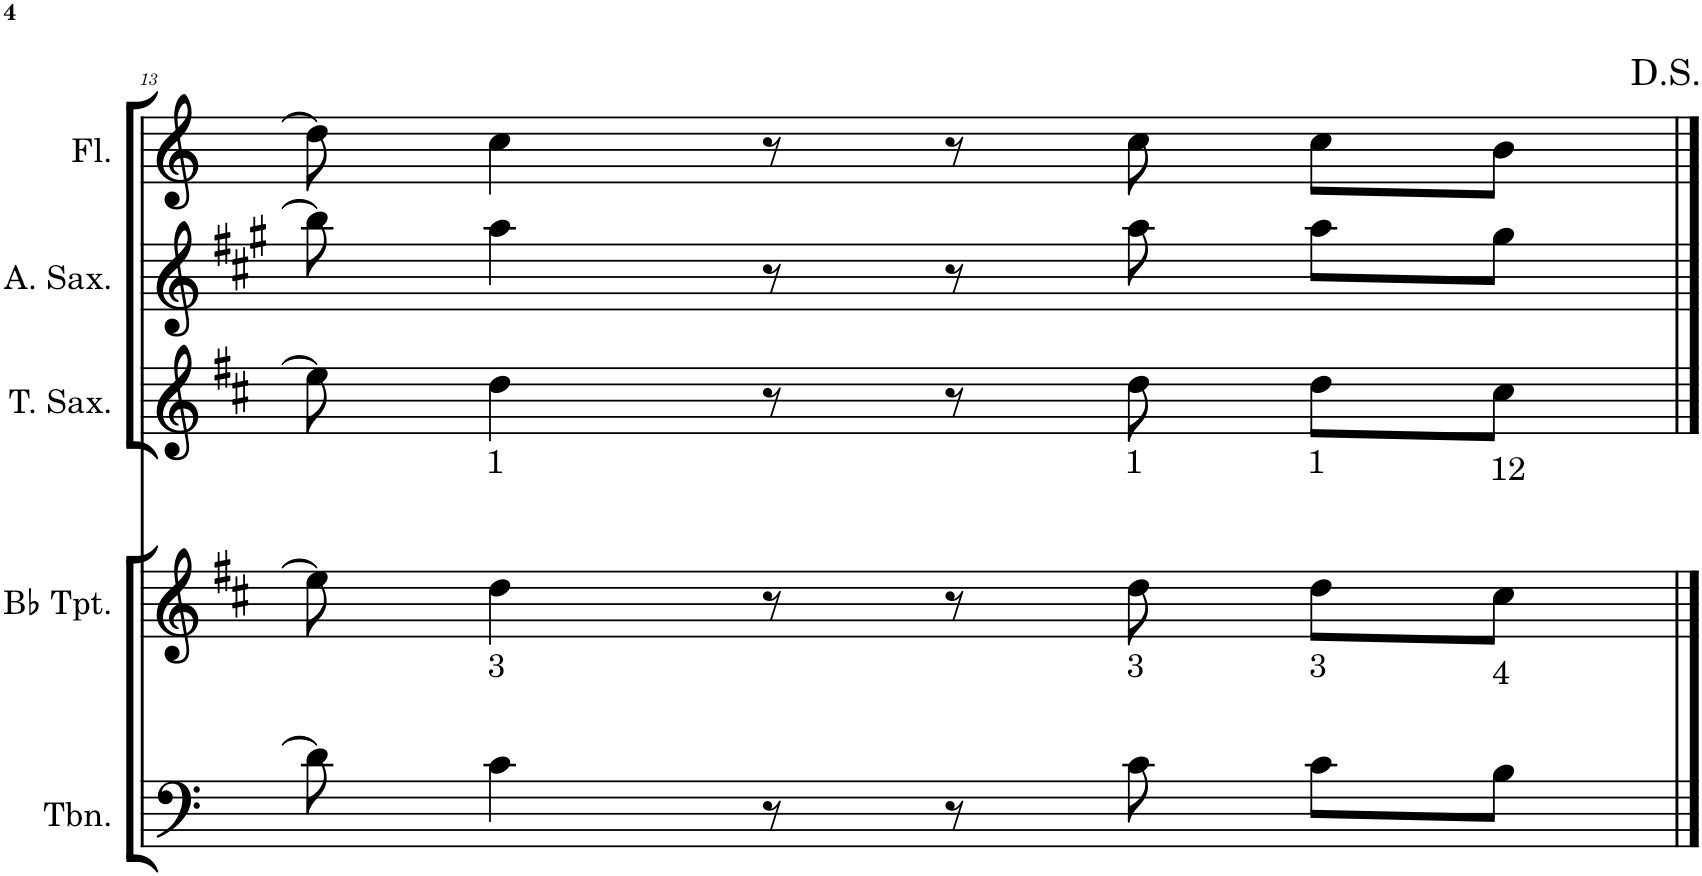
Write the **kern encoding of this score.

**kern	**kern	**kern	**kern	**kern
*part5	*part4	*part3	*part2	*part1
*staff5	*staff4	*staff3	*staff2	*staff1
*I"Trombone	*I"Bb Trumpet	*I"Tenor Saxophone	*I"Alto Saxophone	*I"Flute
*I'Tbn.	*I'Bb Tpt.	*I'T. Sax.	*I'A. Sax.	*I'Fl.
!!LO:PB:g=z
*clefF4	*clefG2	*clefG2	*clefG2	*clefG2
*	*Trd1c2	*Trd8c14	*Trd5c9	*
*k[]	*k[f#c#]	*k[f#c#]	*k[f#c#g#]	*k[]
*M4/4	*M4/4	*M4/4	*M4/4	*M4/4
=13	=13	=13	=13	=13
8d\]	8ee\]	8ee\]	8bb\]	8dd\]
!	!LO:TX:a:t=1	!	!	!
!LO:TX:a:t=3	!	!	!	!
4c\	4dd\	4dd\	4aa\	4cc\
8r	8r	8r	8r	8r
8r	8r	8r	8r	8r
!	!LO:TX:a:t=1	!	!	!
!LO:TX:a:t=3	!	!	!	!
8c\	8dd\	8dd\	8aa\	8cc\
!	!LO:TX:a:t=1	!	!	!
!LO:TX:a:t=3	!	!	!	!
8c\L	8dd\L	8dd\L	8aa\L	8cc\L
!	!LO:TX:a:t=12	!	!	!
!LO:TX:a:t=4	!	!	!	!
8B\J	8cc#\J	8cc#\J	8gg#\J	8b\J
==	==	==	==	==
*-	*-	*-	*-	*-
